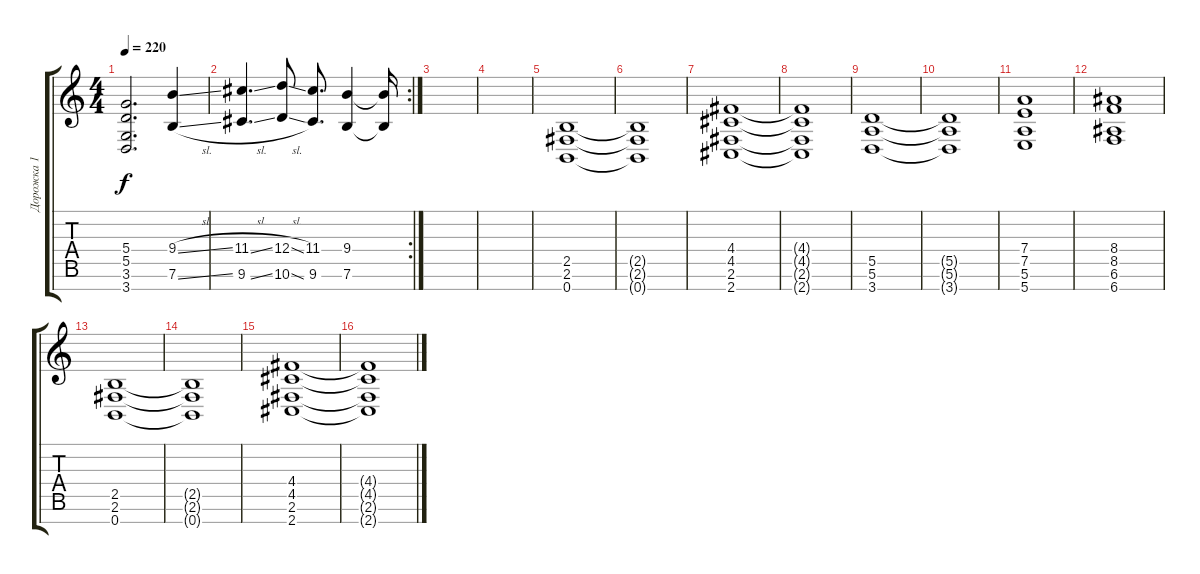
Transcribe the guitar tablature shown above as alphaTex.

\track ("Дорожка 1" "Дорожка 1") {instrument distortionguitar}
\staff {score tabs}
\tuning (E4 B3 G3 D3 A2 E2 B1) {hide}
\ts (4 4)
\tempo 220
\clef g2
\ks c
(5.4 5.5 3.6 3.7).2{d dy f} (9.4{sl} 7.6{sl}).4 |
\rc 2
(11.4{sl} 9.6{sl}).4{d} (12.4{sl} 10.6{sl}).8 (11.4 9.6).8{d} (9.4 7.6).4 (9.4{t} 7.6{t}).16 |
|
|
(2.5 2.6 0.7).1 |
(2.5{t} 2.6{t} 0.7{t}).1 |
(4.4 4.5 2.6 2.7).1 |
(4.4{t} 4.5{t} 2.6{t} 2.7{t}).1 |
(5.5 5.6 3.7).1 |
(5.5{t} 5.6{t} 3.7{t}).1 |
(7.4 7.5 5.6 5.7).1 |
(8.4 8.5 6.6 6.7).1 |
(2.5 2.6 0.7).1 |
(2.5{t} 2.6{t} 0.7{t}).1 |
(4.4 4.5 2.6 2.7).1 |
(4.4{t} 4.5{t} 2.6{t} 2.7{t}).1
